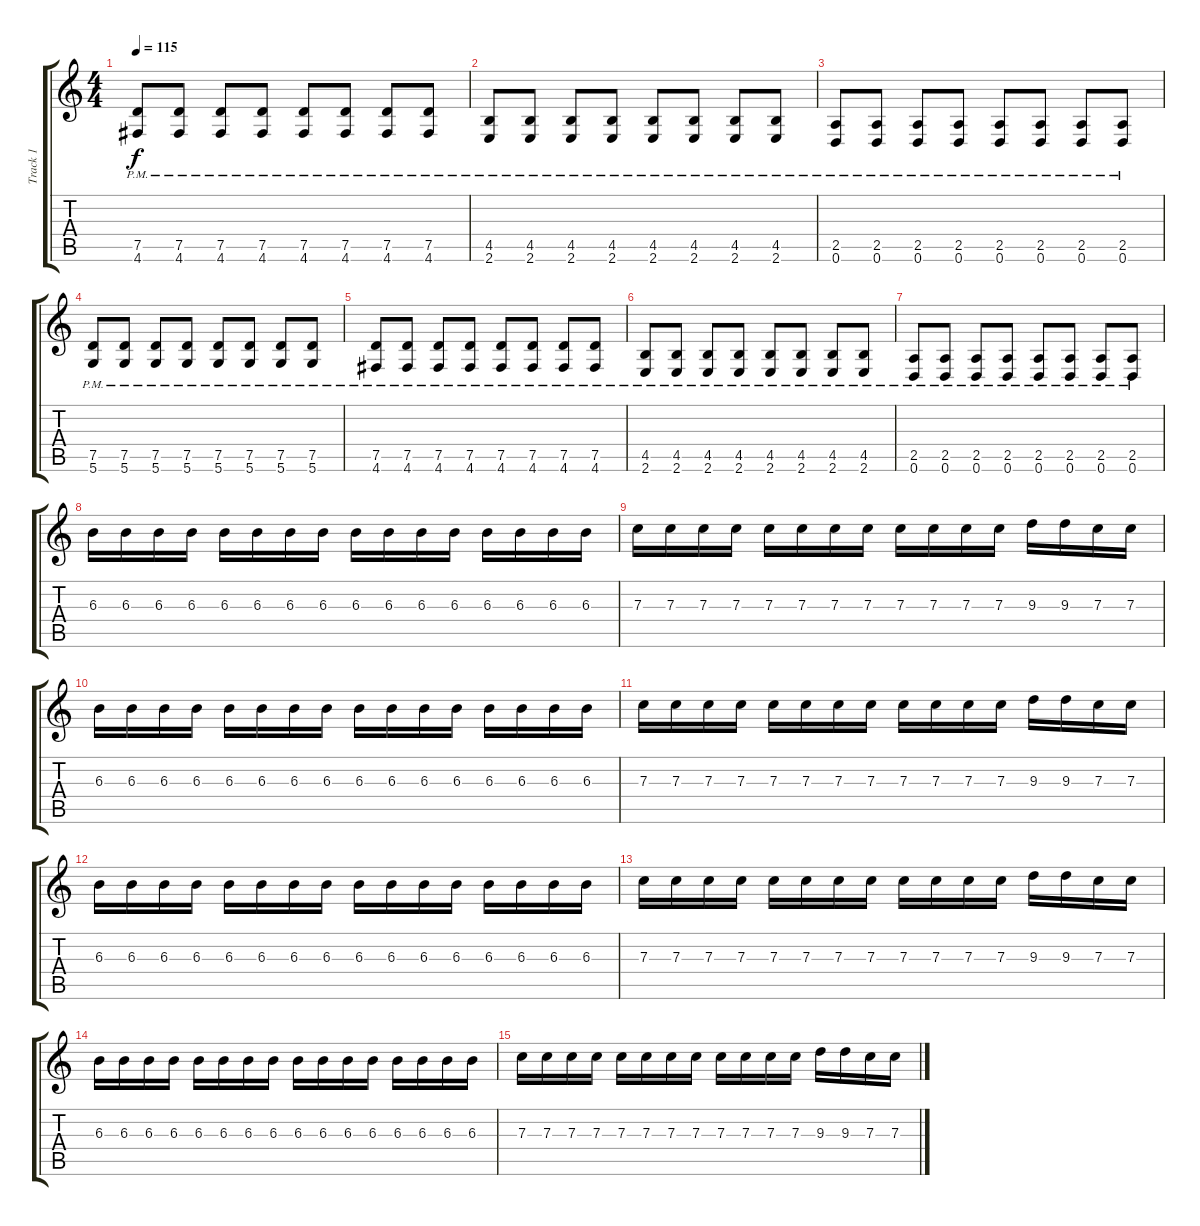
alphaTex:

\track ("Track 1" "Track 1") {instrument electricguitarmuted}
\staff {score tabs}
\tuning (D4 A3 F3 C3 G2 D2) {hide}
\ts (4 4)
\tempo 115
\clef g2
\ks c
(7.5{pm} 4.6{pm}).8{dy f} (7.5{pm} 4.6{pm}).8 (7.5{pm} 4.6{pm}).8 (7.5{pm} 4.6{pm}).8 (7.5{pm} 4.6{pm}).8 (7.5{pm} 4.6{pm}).8 (7.5{pm} 4.6{pm}).8 (7.5{pm} 4.6{pm}).8 |
(4.5{pm} 2.6{pm}).8 (4.5{pm} 2.6{pm}).8 (4.5{pm} 2.6{pm}).8 (4.5{pm} 2.6{pm}).8 (4.5{pm} 2.6{pm}).8 (4.5{pm} 2.6{pm}).8 (4.5{pm} 2.6{pm}).8 (4.5{pm} 2.6{pm}).8 |
(2.5{pm} 0.6{pm}).8 (2.5{pm} 0.6{pm}).8 (2.5{pm} 0.6{pm}).8 (2.5{pm} 0.6{pm}).8 (2.5{pm} 0.6{pm}).8 (2.5{pm} 0.6{pm}).8 (2.5{pm} 0.6{pm}).8 (2.5{pm} 0.6{pm}).8 |
(7.5{pm} 5.6{pm}).8 (7.5{pm} 5.6{pm}).8 (7.5{pm} 5.6{pm}).8 (7.5{pm} 5.6{pm}).8 (7.5{pm} 5.6{pm}).8 (7.5{pm} 5.6{pm}).8 (7.5{pm} 5.6{pm}).8 (7.5{pm} 5.6{pm}).8 |
(7.5{pm} 4.6{pm}).8 (7.5{pm} 4.6{pm}).8 (7.5{pm} 4.6{pm}).8 (7.5{pm} 4.6{pm}).8 (7.5{pm} 4.6{pm}).8 (7.5{pm} 4.6{pm}).8 (7.5{pm} 4.6{pm}).8 (7.5{pm} 4.6{pm}).8 |
(4.5{pm} 2.6{pm}).8 (4.5{pm} 2.6{pm}).8 (4.5{pm} 2.6{pm}).8 (4.5{pm} 2.6{pm}).8 (4.5{pm} 2.6{pm}).8 (4.5{pm} 2.6{pm}).8 (4.5{pm} 2.6{pm}).8 (4.5{pm} 2.6{pm}).8 |
(2.5{pm} 0.6{pm}).8 (2.5{pm} 0.6{pm}).8 (2.5{pm} 0.6{pm}).8 (2.5{pm} 0.6{pm}).8 (2.5{pm} 0.6{pm}).8 (2.5{pm} 0.6{pm}).8 (2.5{pm} 0.6{pm}).8 (2.5{pm} 0.6{pm}).8 |
6.3.16 6.3.16 6.3.16 6.3.16 6.3.16 6.3.16 6.3.16 6.3.16 6.3.16 6.3.16 6.3.16 6.3.16 6.3.16 6.3.16 6.3.16 6.3.16 |
7.3.16 7.3.16 7.3.16 7.3.16 7.3.16 7.3.16 7.3.16 7.3.16 7.3.16 7.3.16 7.3.16 7.3.16 9.3.16 9.3.16 7.3.16 7.3.16 |
6.3.16 6.3.16 6.3.16 6.3.16 6.3.16 6.3.16 6.3.16 6.3.16 6.3.16 6.3.16 6.3.16 6.3.16 6.3.16 6.3.16 6.3.16 6.3.16 |
7.3.16 7.3.16 7.3.16 7.3.16 7.3.16 7.3.16 7.3.16 7.3.16 7.3.16 7.3.16 7.3.16 7.3.16 9.3.16 9.3.16 7.3.16 7.3.16 |
6.3.16 6.3.16 6.3.16 6.3.16 6.3.16 6.3.16 6.3.16 6.3.16 6.3.16 6.3.16 6.3.16 6.3.16 6.3.16 6.3.16 6.3.16 6.3.16 |
7.3.16 7.3.16 7.3.16 7.3.16 7.3.16 7.3.16 7.3.16 7.3.16 7.3.16 7.3.16 7.3.16 7.3.16 9.3.16 9.3.16 7.3.16 7.3.16 |
6.3.16 6.3.16 6.3.16 6.3.16 6.3.16 6.3.16 6.3.16 6.3.16 6.3.16 6.3.16 6.3.16 6.3.16 6.3.16 6.3.16 6.3.16 6.3.16 |
7.3.16 7.3.16 7.3.16 7.3.16 7.3.16 7.3.16 7.3.16 7.3.16 7.3.16 7.3.16 7.3.16 7.3.16 9.3.16 9.3.16 7.3.16 7.3.16
